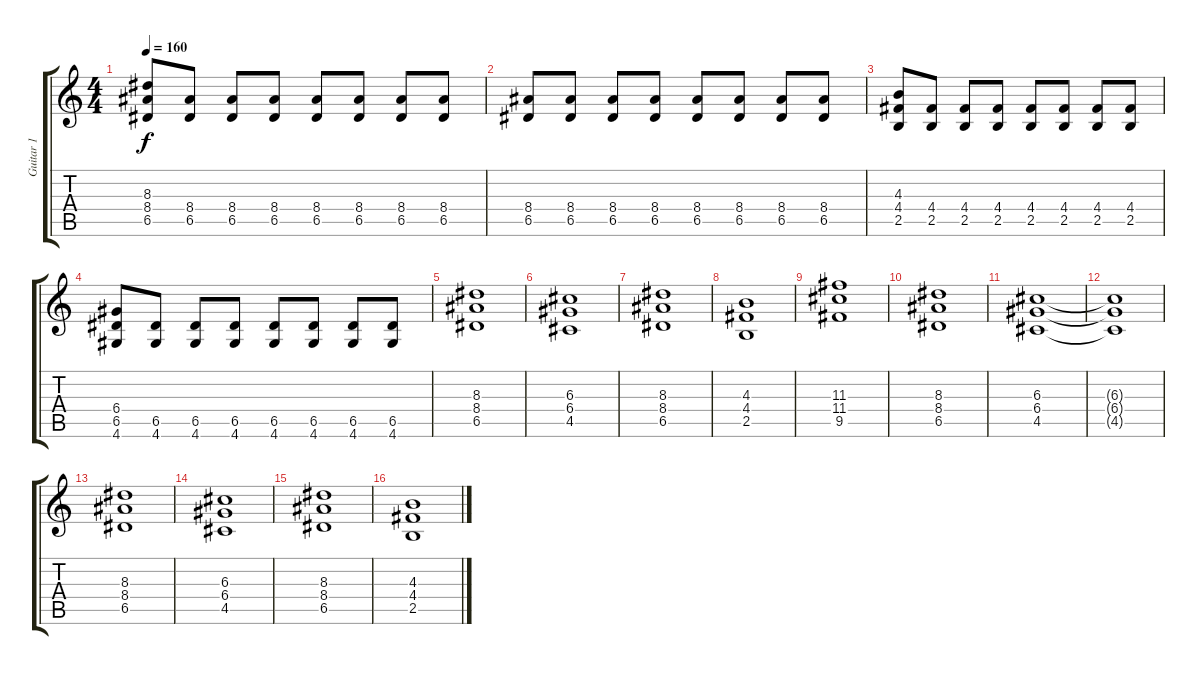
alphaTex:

\track ("Guitar 1" "Guitar 1") {instrument distortionguitar}
\staff {score tabs}
\tuning (E4 B3 G3 D3 A2 E2) {hide}
\ts (4 4)
\tempo 160
\clef g2
\ks c
(8.3 8.4 6.5).8{dy f} (8.4 6.5).8 (8.4 6.5).8 (8.4 6.5).8 (8.4 6.5).8 (8.4 6.5).8 (8.4 6.5).8 (8.4 6.5).8 |
(8.4 6.5).8 (8.4 6.5).8 (8.4 6.5).8 (8.4 6.5).8 (8.4 6.5).8 (8.4 6.5).8 (8.4 6.5).8 (8.4 6.5).8 |
(4.3 4.4 2.5).8 (4.4 2.5).8 (4.4 2.5).8 (4.4 2.5).8 (4.4 2.5).8 (4.4 2.5).8 (4.4 2.5).8 (4.4 2.5).8 |
(6.4 6.5 4.6).8 (6.5 4.6).8 (6.5 4.6).8 (6.5 4.6).8 (6.5 4.6).8 (6.5 4.6).8 (6.5 4.6).8 (6.5 4.6).8 |
(8.3 8.4 6.5).1 |
(6.3 6.4 4.5).1 |
(8.3 8.4 6.5).1 |
(4.3 4.4 2.5).1 |
(11.3 11.4 9.5).1 |
(8.3 8.4 6.5).1 |
(6.3 6.4 4.5).1 |
(6.3{t} 6.4{t} 4.5{t}).1 |
(8.3 8.4 6.5).1 |
(6.3 6.4 4.5).1 |
(8.3 8.4 6.5).1 |
(4.3 4.4 2.5).1
